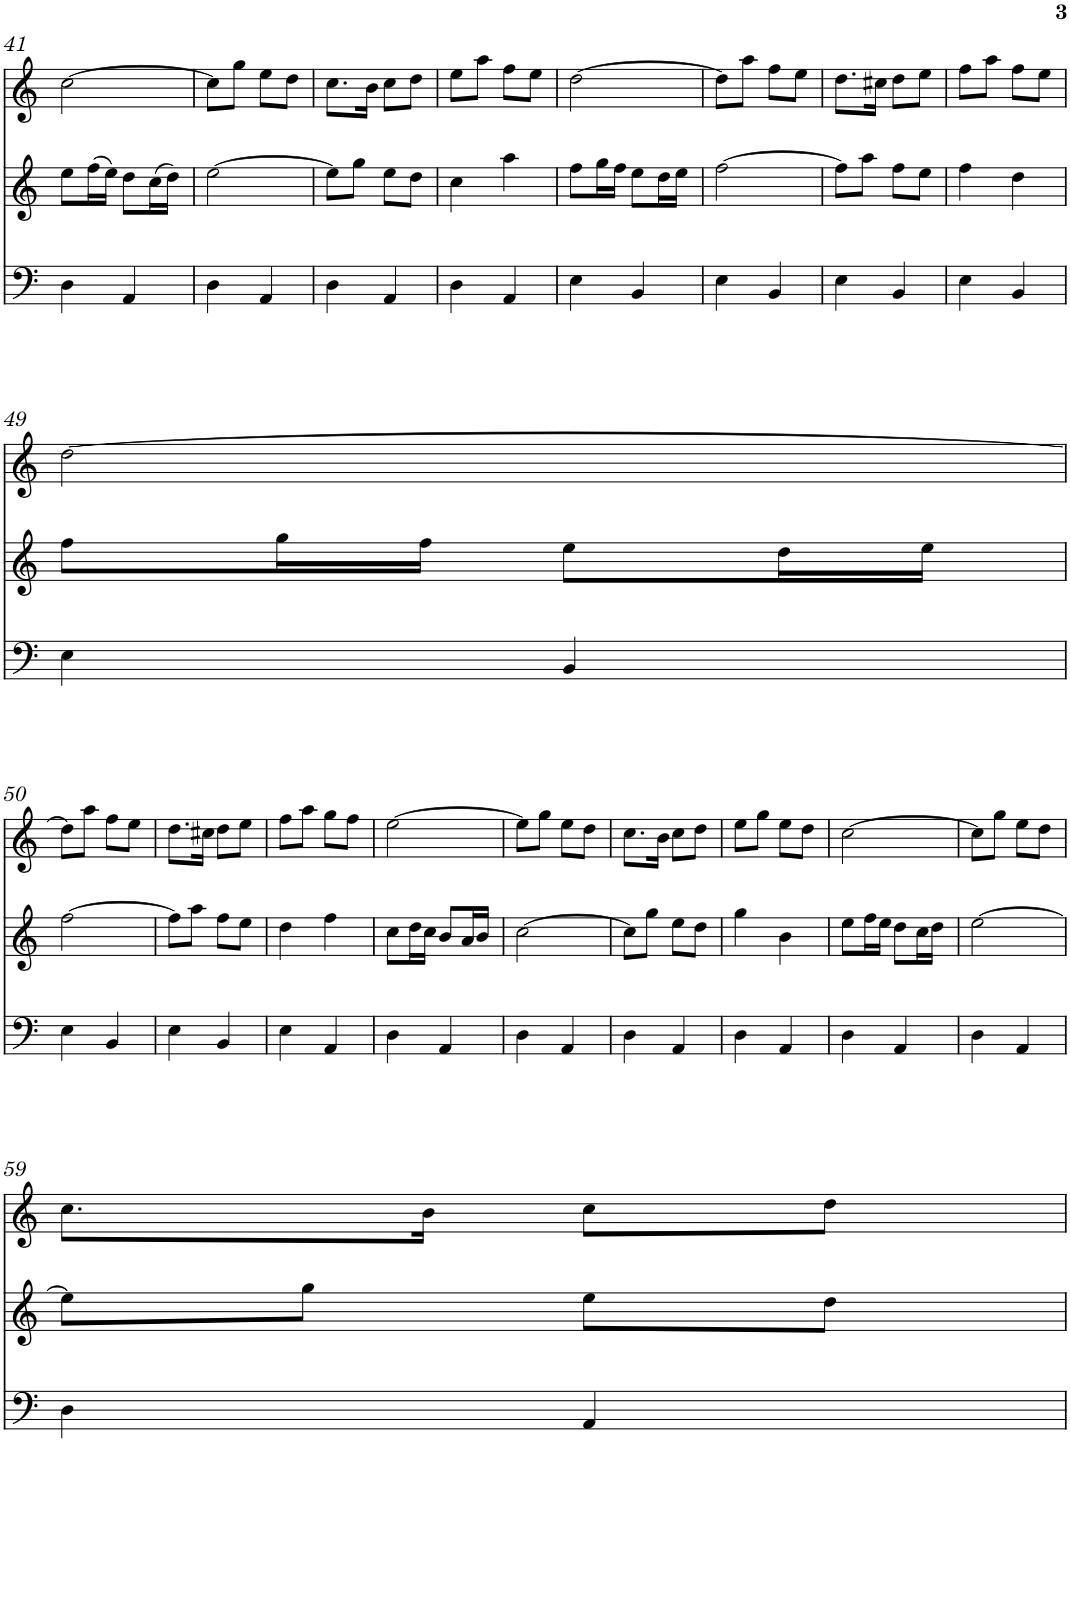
**kern	**kern	**kern
*part3	*part2	*part1
*staff3	*staff2	*staff1
*I"Piano	*I"Gralla 2	*I"Gralla 1
*I'Pno	*	*
!!LO:PB:g=z
*clefF4	*clefG2	*clefG2
*	*Trd8c14	*
*k[]	*k[]	*k[]
*M2/4	*M2/4	*M2/4
=41	=41	=41
4D\	8ee\L	[2cc\
.	(>16ff\L	.
.	16ee\JJ)	.
4AA/	8dd\L	.
.	(>16cc\L	.
.	16dd\JJ)	.
=42	=42	=42
4D\	[2ee\	8cc\L]
.	.	8gg\J
4AA/	.	8ee\L
.	.	8dd\J
=43	=43	=43
4D\	8ee\L]	8.cc\L
.	8gg\J	.
.	.	16b\Jk
4AA/	8ee\L	8cc\L
.	8dd\J	8dd\J
=44	=44	=44
4D\	4cc\	8ee\L
.	.	8aa\J
4AA/	4aa\	8ff\L
.	.	8ee\J
=45	=45	=45
4E\	8ff\L	[2dd\
.	16gg\L	.
.	16ff\JJ	.
4BB/	8ee\L	.
.	16dd\L	.
.	16ee\JJ	.
=46	=46	=46
4E\	[2ff\	8dd\L]
.	.	8aa\J
4BB/	.	8ff\L
.	.	8ee\J
=47	=47	=47
4E\	8ff\L]	8.dd\L
.	8aa\J	.
.	.	16cc#X\Jk
4BB/	8ff\L	8dd\L
.	8ee\J	8ee\J
=48	=48	=48
4E\	4ff\	8ff\L
.	.	8aa\J
4BB/	4dd\	8ff\L
.	.	8ee\J
!!LO:LB:g=z
=49	=49	=49
4E\	8ff\L	[2dd\
.	16gg\L	.
.	16ff\JJ	.
4BB/	8ee\L	.
.	16dd\L	.
.	16ee\JJ	.
!!LO:LB:g=z
=50	=50	=50
4E\	[2ff\	8dd\L]
.	.	8aa\J
4BB/	.	8ff\L
.	.	8ee\J
=51	=51	=51
4E\	8ff\L]	8.dd\L
.	8aa\J	.
.	.	16cc#X\Jk
4BB/	8ff\L	8dd\L
.	8ee\J	8ee\J
=52	=52	=52
4E\	4dd\	8ff\L
.	.	8aa\J
4AA/	4ff\	8gg\L
.	.	8ff\J
=53	=53	=53
4D\	8cc\L	[2ee\
.	16dd\L	.
.	16cc\JJ	.
4AA/	8b/L	.
.	16a/L	.
.	16b/JJ	.
=54	=54	=54
4D\	[2cc\	8ee\L]
.	.	8gg\J
4AA/	.	8ee\L
.	.	8dd\J
=55	=55	=55
4D\	8cc\L]	8.cc\L
.	8gg\J	.
.	.	16b\Jk
4AA/	8ee\L	8cc\L
.	8dd\J	8dd\J
=56	=56	=56
4D\	4gg\	8ee\L
.	.	8gg\J
4AA/	4b\	8ee\L
.	.	8dd\J
=57	=57	=57
4D\	8ee\L	[2cc\
.	16ff\L	.
.	16ee\JJ	.
4AA/	8dd\L	.
.	16cc\L	.
.	16dd\JJ	.
=58	=58	=58
4D\	[2ee\	8cc\L]
.	.	8gg\J
4AA/	.	8ee\L
.	.	8dd\J
!!LO:LB:g=z
=59	=59	=59
4D\	8ee\L]	8.cc\L
.	8gg\J	.
.	.	16b\Jk
4AA/	8ee\L	8cc\L
.	8dd\J	8dd\J
=	=	=
*-	*-	*-
